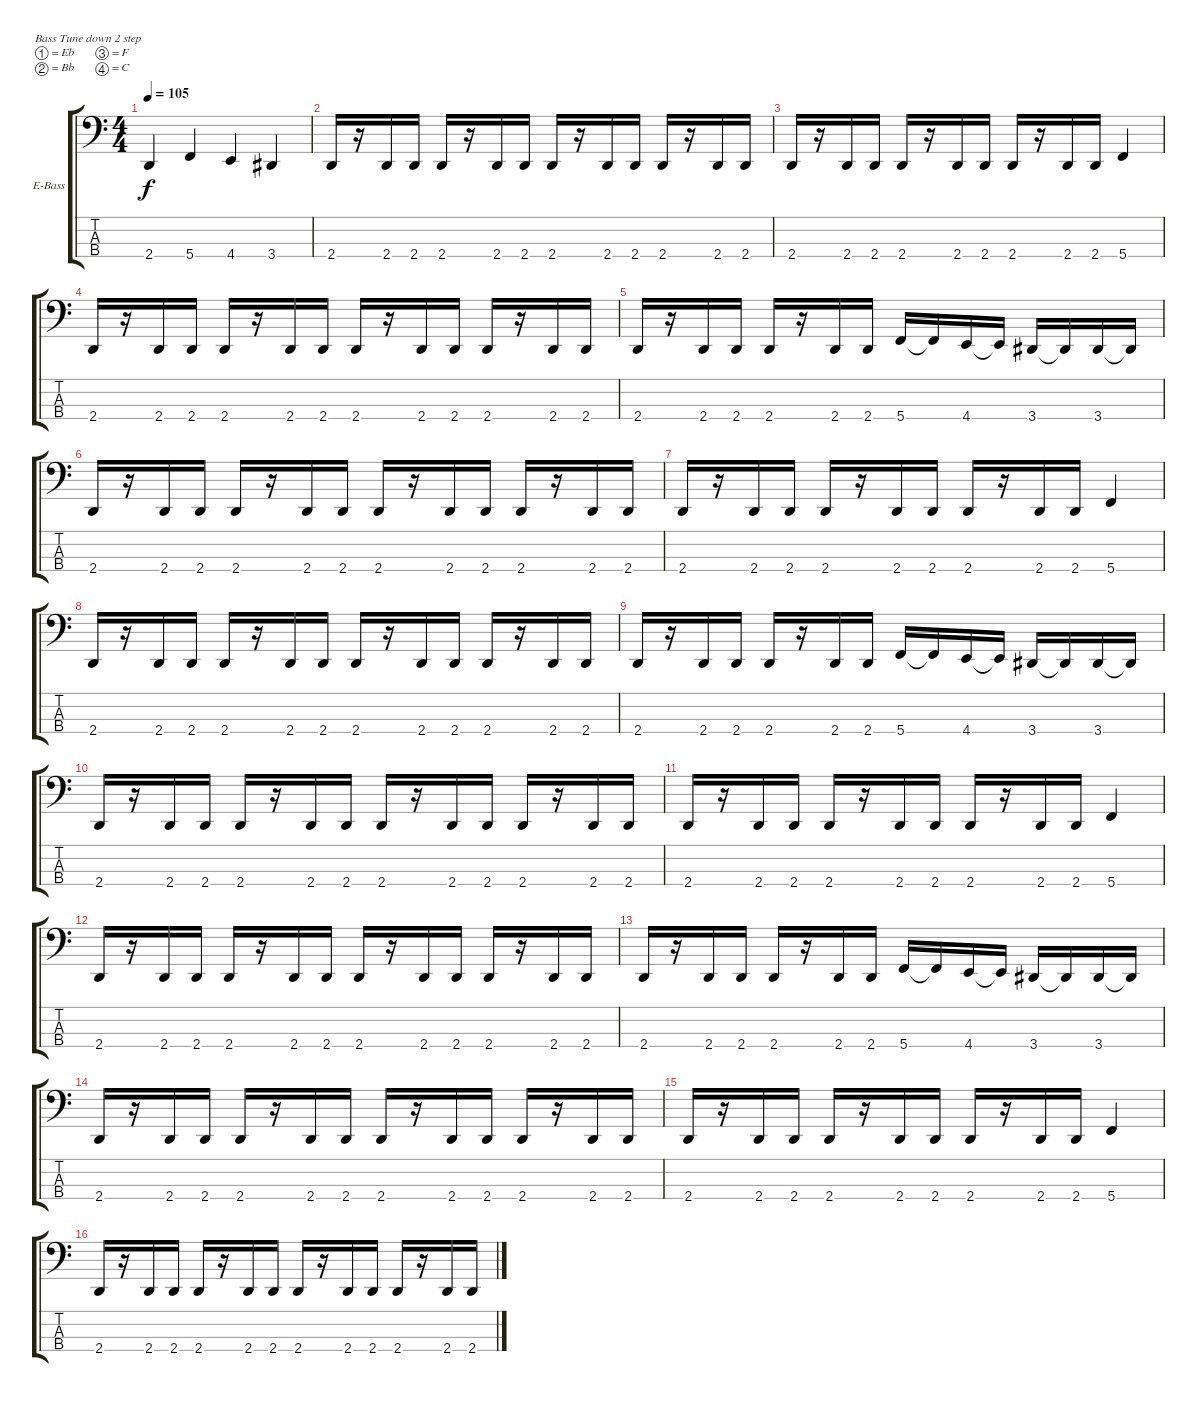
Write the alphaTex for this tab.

\defaultSystemsLayout 4
\bracketExtendMode groupsimilarinstruments
\firstSystemTrackNameOrientation horizontal
\otherSystemsTrackNameOrientation horizontal
\track ("Electric Bass" "E-Bass") {instrument electricbassfinger}
\staff {score tabs}
\tuning (Eb2 Bb1 F1 C1)
\ts (4 4)
\tempo 105
\clef f4
\ks c
2.4.4{dy f} 5.4.4 4.4.4 3.4.4 |
2.4.16 r.16 2.4.16 2.4.16 2.4.16 r.16 2.4.16 2.4.16 2.4.16 r.16 2.4.16 2.4.16 2.4.16 r.16 2.4.16 2.4.16 |
2.4.16 r.16 2.4.16 2.4.16 2.4.16 r.16 2.4.16 2.4.16 2.4.16 r.16 2.4.16 2.4.16 5.4.4 |
2.4.16 r.16 2.4.16 2.4.16 2.4.16 r.16 2.4.16 2.4.16 2.4.16 r.16 2.4.16 2.4.16 2.4.16 r.16 2.4.16 2.4.16 |
2.4.16 r.16 2.4.16 2.4.16 2.4.16 r.16 2.4.16 2.4.16 5.4.16 5.4{t}.16 4.4.16 4.4{t}.16 3.4.16 3.4{t}.16 3.4.16 3.4{t}.16 |
2.4.16 r.16 2.4.16 2.4.16 2.4.16 r.16 2.4.16 2.4.16 2.4.16 r.16 2.4.16 2.4.16 2.4.16 r.16 2.4.16 2.4.16 |
2.4.16 r.16 2.4.16 2.4.16 2.4.16 r.16 2.4.16 2.4.16 2.4.16 r.16 2.4.16 2.4.16 5.4.4 |
2.4.16 r.16 2.4.16 2.4.16 2.4.16 r.16 2.4.16 2.4.16 2.4.16 r.16 2.4.16 2.4.16 2.4.16 r.16 2.4.16 2.4.16 |
2.4.16 r.16 2.4.16 2.4.16 2.4.16 r.16 2.4.16 2.4.16 5.4.16 5.4{t}.16 4.4.16 4.4{t}.16 3.4.16 3.4{t}.16 3.4.16 3.4{t}.16 |
2.4.16 r.16 2.4.16 2.4.16 2.4.16 r.16 2.4.16 2.4.16 2.4.16 r.16 2.4.16 2.4.16 2.4.16 r.16 2.4.16 2.4.16 |
2.4.16 r.16 2.4.16 2.4.16 2.4.16 r.16 2.4.16 2.4.16 2.4.16 r.16 2.4.16 2.4.16 5.4.4 |
2.4.16 r.16 2.4.16 2.4.16 2.4.16 r.16 2.4.16 2.4.16 2.4.16 r.16 2.4.16 2.4.16 2.4.16 r.16 2.4.16 2.4.16 |
2.4.16 r.16 2.4.16 2.4.16 2.4.16 r.16 2.4.16 2.4.16 5.4.16 5.4{t}.16 4.4.16 4.4{t}.16 3.4.16 3.4{t}.16 3.4.16 3.4{t}.16 |
2.4.16 r.16 2.4.16 2.4.16 2.4.16 r.16 2.4.16 2.4.16 2.4.16 r.16 2.4.16 2.4.16 2.4.16 r.16 2.4.16 2.4.16 |
2.4.16 r.16 2.4.16 2.4.16 2.4.16 r.16 2.4.16 2.4.16 2.4.16 r.16 2.4.16 2.4.16 5.4.4 |
2.4.16 r.16 2.4.16 2.4.16 2.4.16 r.16 2.4.16 2.4.16 2.4.16 r.16 2.4.16 2.4.16 2.4.16 r.16 2.4.16 2.4.16
